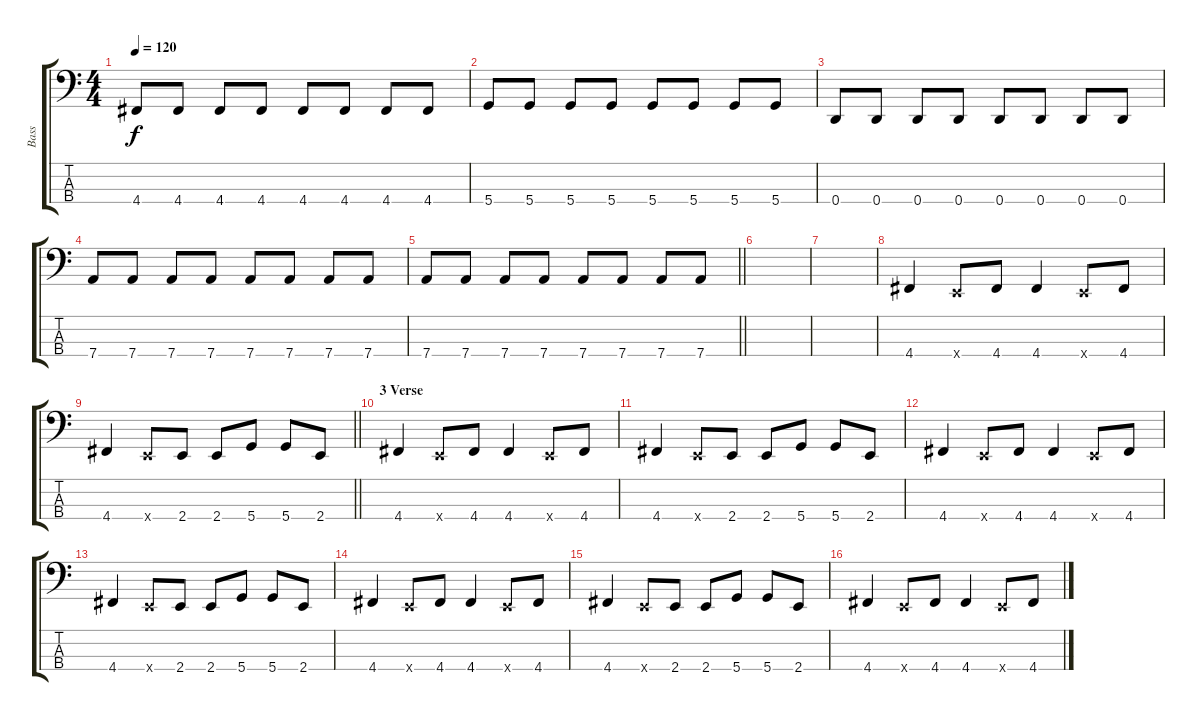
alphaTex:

\track ("Bass" "Bass") {instrument electricbassfinger}
\staff {score tabs}
\tuning (G2 D2 A1 D1) {hide}
\ts (4 4)
\tempo 120
\clef f4
\ks c
4.4.8{dy f} 4.4.8 4.4.8 4.4.8 4.4.8 4.4.8 4.4.8 4.4.8 |
5.4.8 5.4.8 5.4.8 5.4.8 5.4.8 5.4.8 5.4.8 5.4.8 |
0.4.8 0.4.8 0.4.8 0.4.8 0.4.8 0.4.8 0.4.8 0.4.8 |
7.4.8 7.4.8 7.4.8 7.4.8 7.4.8 7.4.8 7.4.8 7.4.8 |
\barLineRight lightlight
7.4.8 7.4.8 7.4.8 7.4.8 7.4.8 7.4.8 7.4.8 7.4.8 |
\section ("" "")
|
|
4.4.4 2.4{x}.8 4.4.8 4.4.4 2.4{x}.8 4.4.8 |
\barLineRight lightlight
4.4.4 2.4{x}.8 2.4.8 2.4.8 5.4.8 5.4.8 2.4.8 |
\section ("" "3 Verse")
4.4.4 2.4{x}.8 4.4.8 4.4.4 2.4{x}.8 4.4.8 |
4.4.4 2.4{x}.8 2.4.8 2.4.8 5.4.8 5.4.8 2.4.8 |
4.4.4 2.4{x}.8 4.4.8 4.4.4 2.4{x}.8 4.4.8 |
4.4.4 2.4{x}.8 2.4.8 2.4.8 5.4.8 5.4.8 2.4.8 |
4.4.4 2.4{x}.8 4.4.8 4.4.4 2.4{x}.8 4.4.8 |
4.4.4 2.4{x}.8 2.4.8 2.4.8 5.4.8 5.4.8 2.4.8 |
4.4.4 2.4{x}.8 4.4.8 4.4.4 2.4{x}.8 4.4.8
